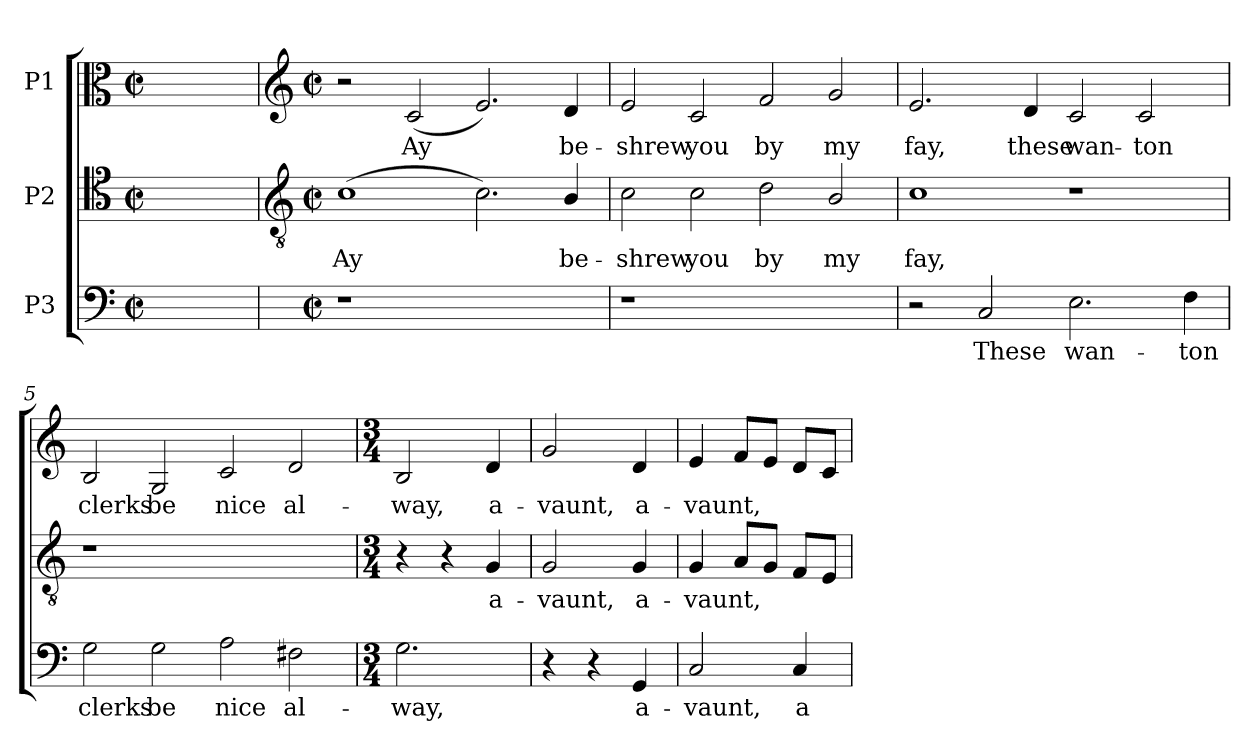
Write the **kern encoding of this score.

**kern	**text	**kern	**text	**kern	**text
*part3	*part3	*part2	*part2	*part1	*part1
*staff3	*staff3	*staff2	*staff2	*staff1	*staff1
*I"P3	*	*I"P2	*	*I"P1	*
!!LO:PB:g=z
*clefF4	*	*clefC4	*	*clefC3	*
*	*	*ITrd7c12	*	*	*
*k[]	*	*k[]	*	*k[]	*
*C:	*	*C:	*	*C:	*
*M2/2	*	*M2/2	*	*M2/2	*
*met(c|)	*	*met(c|)	*	*met(c|)	*
=1	=1	=1	=1	=1	=1
1ryy	.	1ryy	.	1ryy	.
=2	=2	=2	=2	=2	=2
*	*	*clefGv2	*	*clefG2	*
*M2/2	*	*M2/2	*	*M2/2	*
*met(c|)	*	*met(c|)	*	*met(c|)	*
!LO:N:vis=1	!	!	!	!	!
!	!	!	!LO:LY:b:color=#000000	!	!
1r	.	(1Ci	Ay	2r	.
!	!	!	!	!	!LO:LY:b:color=#000000
.	.	.	.	(2ci/	Ay
1ryy	.	2.Ci\)	.	2.ei/)	.
!	!	!	!LO:LY:b:color=#000000	!	!
!	!	!	!	!	!LO:LY:b:color=#000000
.	.	4BBi/	be-	4di/	be-
=3	=3	=3	=3	=3	=3
!LO:N:vis=1	!	!	!	!	!
!	!	!	!LO:LY:b:color=#000000	!	!
!	!	!	!	!	!LO:LY:b:color=#000000
1r	.	2Ci\	-shrew	2ei/	-shrew
!	!	!	!LO:LY:b:color=#000000	!	!
!	!	!	!	!	!LO:LY:b:color=#000000
.	.	2Ci\	you	2ci/	you
!	!	!	!LO:LY:b:color=#000000	!	!
!	!	!	!	!	!LO:LY:b:color=#000000
1ryy	.	2Di\	by	2fi/	by
!	!	!	!LO:LY:b:color=#000000	!	!
!	!	!	!	!	!LO:LY:b:color=#000000
.	.	2BBi/	my	2gi/	my
=4	=4	=4	=4	=4	=4
!	!	!	!LO:LY:b:color=#000000	!	!
!	!	!	!	!	!LO:LY:b:color=#000000
2r	.	1Ci	fay,	2.ei/	fay,
!	!LO:LY:b:color=#000000	!	!	!	!
2Ci/	These	.	.	.	.
!	!	!	!	!	!LO:LY:b:color=#000000
.	.	.	.	4di/	these
!	!LO:LY:b:color=#000000	!	!	!	!
!	!	!	!	!	!LO:LY:b:color=#000000
2.Ei\	wan-	1r	.	2ci/	wan-
!	!	!	!	!	!LO:LY:b:color=#000000
.	.	.	.	2ci/	-ton
!	!LO:LY:b:color=#000000	!	!	!	!
4Fi\	-ton	.	.	.	.
!!LO:LB:g=z
=5	=5	=5	=5	=5	=5
!	!LO:LY:b:color=#000000	!LO:N:vis=1	!	!	!
!	!	!	!	!	!LO:LY:b:color=#000000
2Gi\	clerks	1r	.	2Bi/	clerks
!	!LO:LY:b:color=#000000	!	!	!	!
!	!	!	!	!	!LO:LY:b:color=#000000
2Gi\	be	.	.	2Gi/	be
!	!LO:LY:b:color=#000000	!	!	!	!
!	!	!	!	!	!LO:LY:b:color=#000000
2Ai\	nice	1ryy	.	2ci/	nice
!	!LO:LY:b:color=#000000	!	!	!	!
!	!	!	!	!	!LO:LY:b:color=#000000
2F#Xi\	al-	.	.	2di/	al-
=6	=6	=6	=6	=6	=6
*M3/4	*	*M3/4	*	*M3/4	*
!	!LO:LY:b:color=#000000	!	!	!	!
!	!	!	!	!	!LO:LY:b:color=#000000
2.Gi\	-way,	4r	.	2Bi/	-way,
.	.	4r	.	.	.
!	!	!	!LO:LY:b:color=#000000	!	!
!	!	!	!	!	!LO:LY:b:color=#000000
.	.	4GGi/	a-	4di/	a-
=7	=7	=7	=7	=7	=7
!	!	!	!LO:LY:b:color=#000000	!	!
!	!	!	!	!	!LO:LY:b:color=#000000
4r	.	2GGi/	-vaunt,	2gi/	-vaunt,
4r	.	.	.	.	.
!	!LO:LY:b:color=#000000	!	!	!	!
!	!	!	!LO:LY:b:color=#000000	!	!
!	!	!	!	!	!LO:LY:b:color=#000000
4GGi/	a-	4GGi/	a-	4di/	a-
=8	=8	=8	=8	=8	=8
!	!LO:LY:b:color=#000000	!	!	!	!
!	!	!	!LO:LY:b:color=#000000	!	!
!	!	!	!	!	!LO:LY:b:color=#000000
2Ci/	-vaunt,	4GGi/	-vaunt,	4ei/	-vaunt,
.	.	8AAi/L	.	8fi/L	.
.	.	8GGi/J	.	8ei/J	.
!	!LO:LY:b:color=#000000	!	!	!	!
4Ci/	a-	8FFi/L	.	8di/L	.
.	.	8EEi/J	.	8ci/J	.
=	=	=	=	=	=
*-	*-	*-	*-	*-	*-
